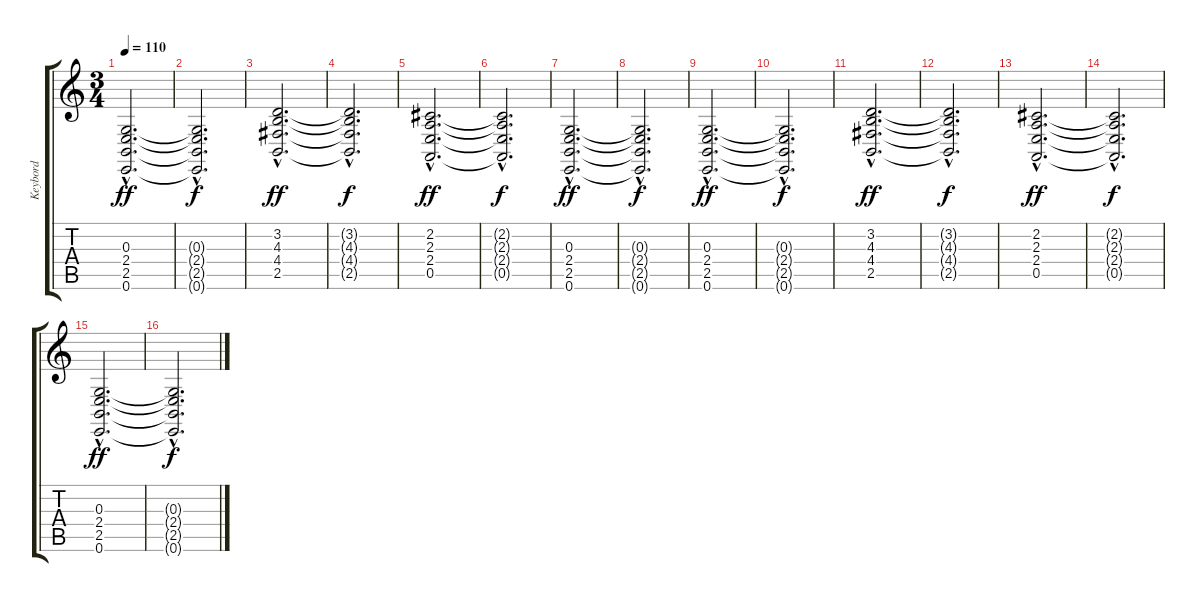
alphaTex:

\track ("Keybord" "Keybord") {instrument synthstrings1}
\staff {score tabs}
\tuning (E4 B3 G3 D3 A2 E2) {hide}
\ts (3 4)
\tempo 110
\clef g2
\ks c
(0.3{hac} 2.4{hac} 2.5{hac} 0.6{hac}).2{d dy ff} |
(0.3{hac t} 2.4{hac t} 2.5{hac t} 0.6{hac t}).2{d dy f} |
(3.2{hac} 4.3{hac} 4.4{hac} 2.5{hac}).2{d dy ff} |
(3.2{hac t} 4.3{hac t} 4.4{hac t} 2.5{hac t}).2{d dy f} |
(2.2{hac} 2.3{hac} 2.4{hac} 0.5{hac}).2{d dy ff} |
(2.2{hac t} 2.3{hac t} 2.4{hac t} 0.5{hac t}).2{d dy f} |
(0.3{hac} 2.4{hac} 2.5{hac} 0.6{hac}).2{d dy ff} |
(0.3{hac t} 2.4{hac t} 2.5{hac t} 0.6{hac t}).2{d dy f} |
(0.3{hac} 2.4{hac} 2.5{hac} 0.6{hac}).2{d dy ff} |
(0.3{hac t} 2.4{hac t} 2.5{hac t} 0.6{hac t}).2{d dy f} |
(3.2{hac} 4.3{hac} 4.4{hac} 2.5{hac}).2{d dy ff} |
(3.2{hac t} 4.3{hac t} 4.4{hac t} 2.5{hac t}).2{d dy f} |
(2.2{hac} 2.3{hac} 2.4{hac} 0.5{hac}).2{d dy ff} |
(2.2{hac t} 2.3{hac t} 2.4{hac t} 0.5{hac t}).2{d dy f} |
(0.3{hac} 2.4{hac} 2.5{hac} 0.6{hac}).2{d dy ff} |
(0.3{hac t} 2.4{hac t} 2.5{hac t} 0.6{hac t}).2{d dy f}
